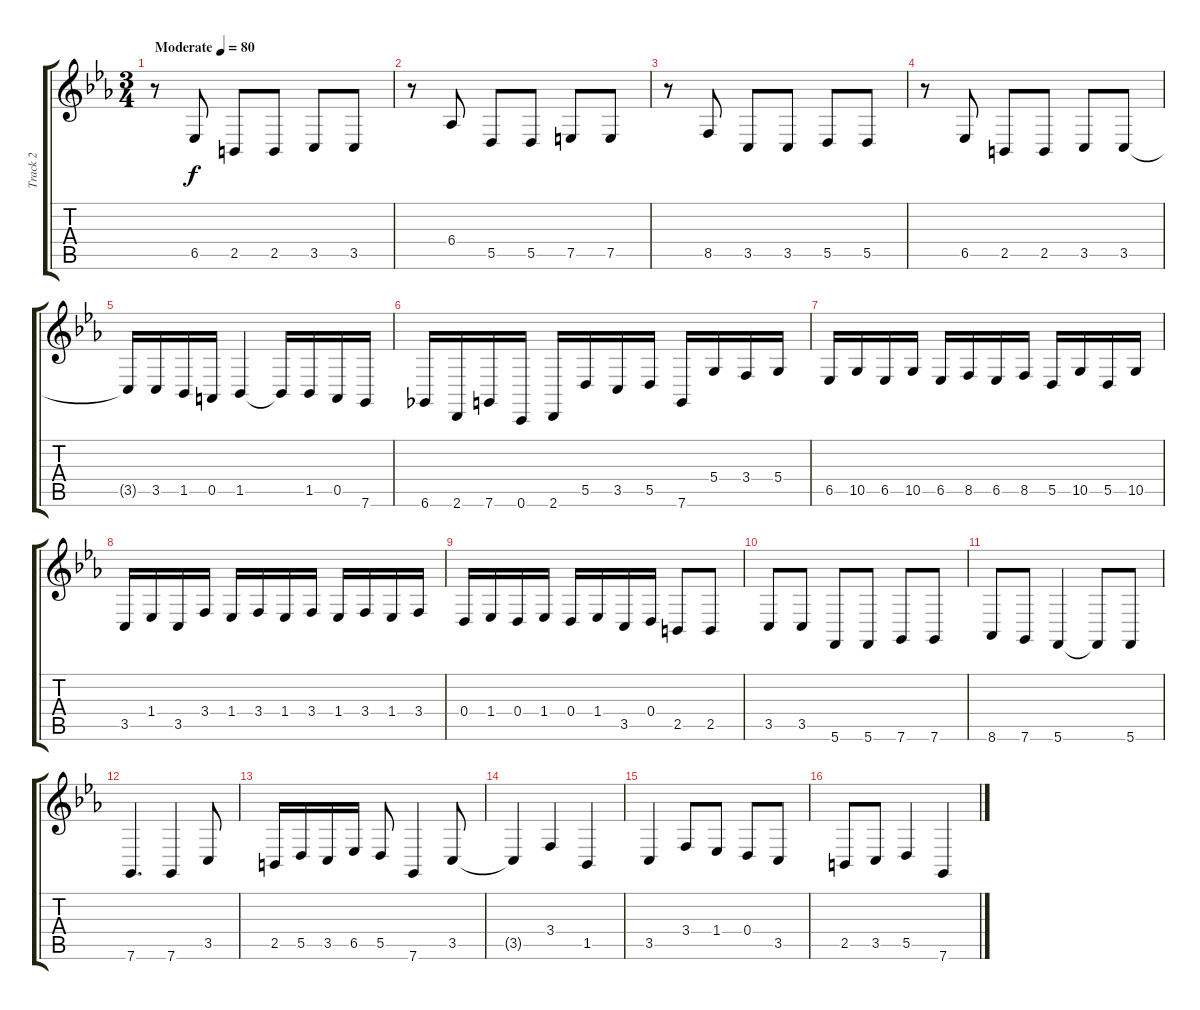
\track ("Track 2" "Track 2") {instrument churchorgan}
\staff {score tabs}
\tuning (E4 B3 G3 D3 A2 C2) {hide}
\ts (3 4)
\tempo (80 "Moderate")
\clef g2
\ks cminor
r.8{dy f instrument churchorgan} 6.5.8 2.5.8 2.5.8 3.5.8 3.5.8 |
r.8 6.4.8 5.5.8 5.5.8 7.5.8 7.5.8 |
r.8 8.5.8 3.5.8 3.5.8 5.5.8 5.5.8 |
r.8 6.5.8 2.5.8 2.5.8 3.5.8 3.5.8 |
3.5{t}.16 3.5.16 1.5.16 0.5.16 1.5.4 1.5{t}.16 1.5.16 0.5.16 7.6.16 |
6.6.16 2.6.16 7.6.16 0.6.16 2.6.16 5.5.16 3.5.16 5.5.16 7.6.16 5.4.16 3.4.16 5.4.16 |
6.5.16 10.5.16 6.5.16 10.5.16 6.5.16 8.5.16 6.5.16 8.5.16 5.5.16 10.5.16 5.5.16 10.5.16 |
3.5.16 1.4.16 3.5.16 3.4.16 1.4.16 3.4.16 1.4.16 3.4.16 1.4.16 3.4.16 1.4.16 3.4.16 |
0.4.16 1.4.16 0.4.16 1.4.16 0.4.16 1.4.16 3.5.16 0.4.16 2.5.8 2.5.8 |
3.5.8 3.5.8 5.6.8 5.6.8 7.6.8 7.6.8 |
8.6.8 7.6.8 5.6.4 5.6{t}.8 5.6.8 |
7.6.4{d} 7.6.4 3.5.8 |
2.5.16 5.5.16 3.5.16 6.5.16 5.5.8 7.6.4 3.5.8 |
3.5{t}.4 3.4.4 1.5.4 |
3.5.4 3.4.8 1.4.8 0.4.8 3.5.8 |
2.5.8 3.5.8 5.5.4 7.6.4
